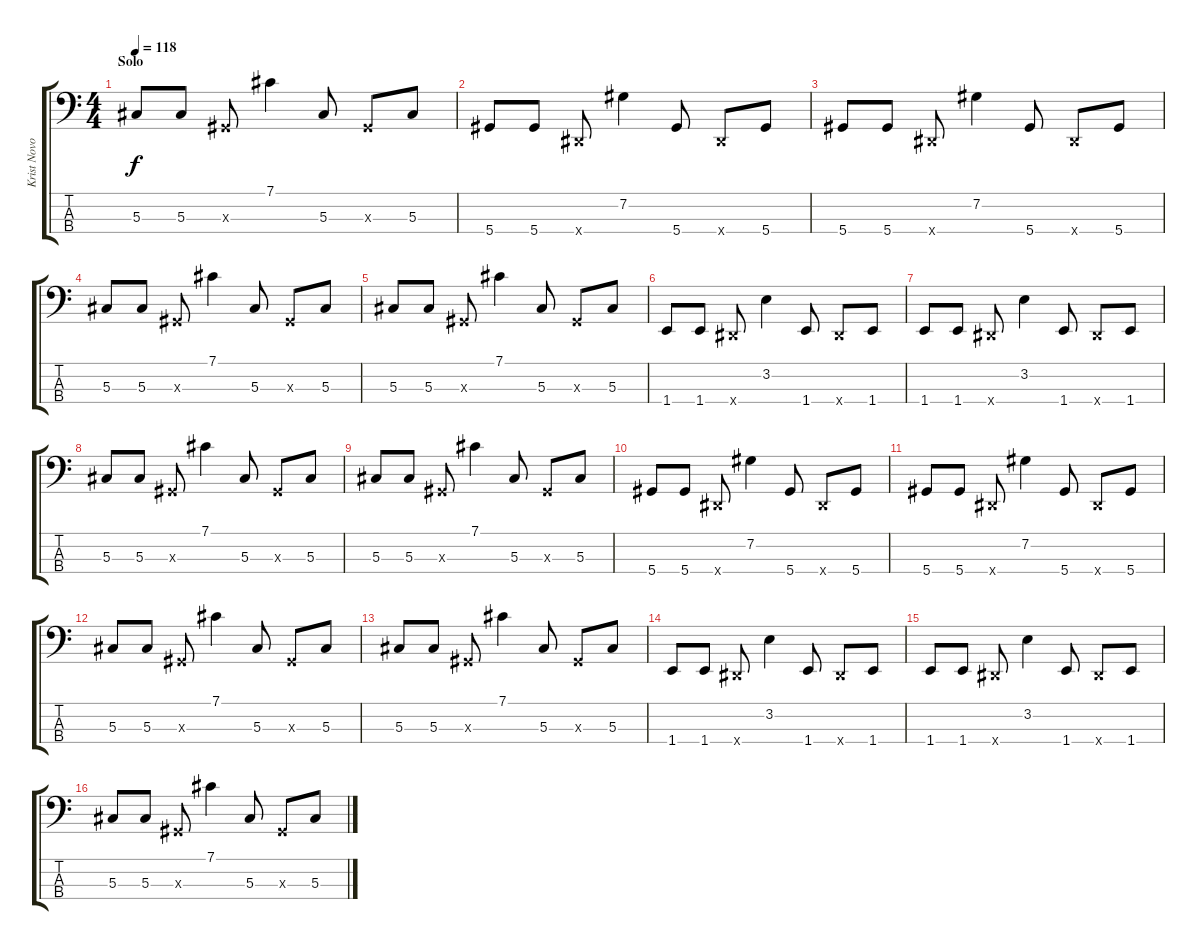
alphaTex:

\track ("Krist Novoselic - Acoustic Bass" "Krist Novo") {instrument acousticbass}
\staff {score tabs}
\tuning (Gb2 Db2 Ab1 Eb1) {hide}
\ts (4 4)
\section ("" "Solo")
\tempo 118
\clef f4
\ks c
5.3.8{dy f} 5.3.8 0.3{x}.8 7.1.4 5.3.8 0.3{x}.8 5.3.8 |
5.4.8 5.4.8 0.4{x}.8 7.2.4 5.4.8 0.4{x}.8 5.4.8 |
5.4.8 5.4.8 0.4{x}.8 7.2.4 5.4.8 0.4{x}.8 5.4.8 |
5.3.8 5.3.8 0.3{x}.8 7.1.4 5.3.8 0.3{x}.8 5.3.8 |
5.3.8 5.3.8 0.3{x}.8 7.1.4 5.3.8 0.3{x}.8 5.3.8 |
1.4.8 1.4.8 0.4{x}.8 3.2.4 1.4.8 0.4{x}.8 1.4.8 |
1.4.8 1.4.8 0.4{x}.8 3.2.4 1.4.8 0.4{x}.8 1.4.8 |
5.3.8 5.3.8 0.3{x}.8 7.1.4 5.3.8 0.3{x}.8 5.3.8 |
5.3.8 5.3.8 0.3{x}.8 7.1.4 5.3.8 0.3{x}.8 5.3.8 |
5.4.8 5.4.8 0.4{x}.8 7.2.4 5.4.8 0.4{x}.8 5.4.8 |
5.4.8 5.4.8 0.4{x}.8 7.2.4 5.4.8 0.4{x}.8 5.4.8 |
5.3.8 5.3.8 0.3{x}.8 7.1.4 5.3.8 0.3{x}.8 5.3.8 |
5.3.8 5.3.8 0.3{x}.8 7.1.4 5.3.8 0.3{x}.8 5.3.8 |
1.4.8 1.4.8 0.4{x}.8 3.2.4 1.4.8 0.4{x}.8 1.4.8 |
1.4.8 1.4.8 0.4{x}.8 3.2.4 1.4.8 0.4{x}.8 1.4.8 |
5.3.8 5.3.8 0.3{x}.8 7.1.4 5.3.8 0.3{x}.8 5.3.8
